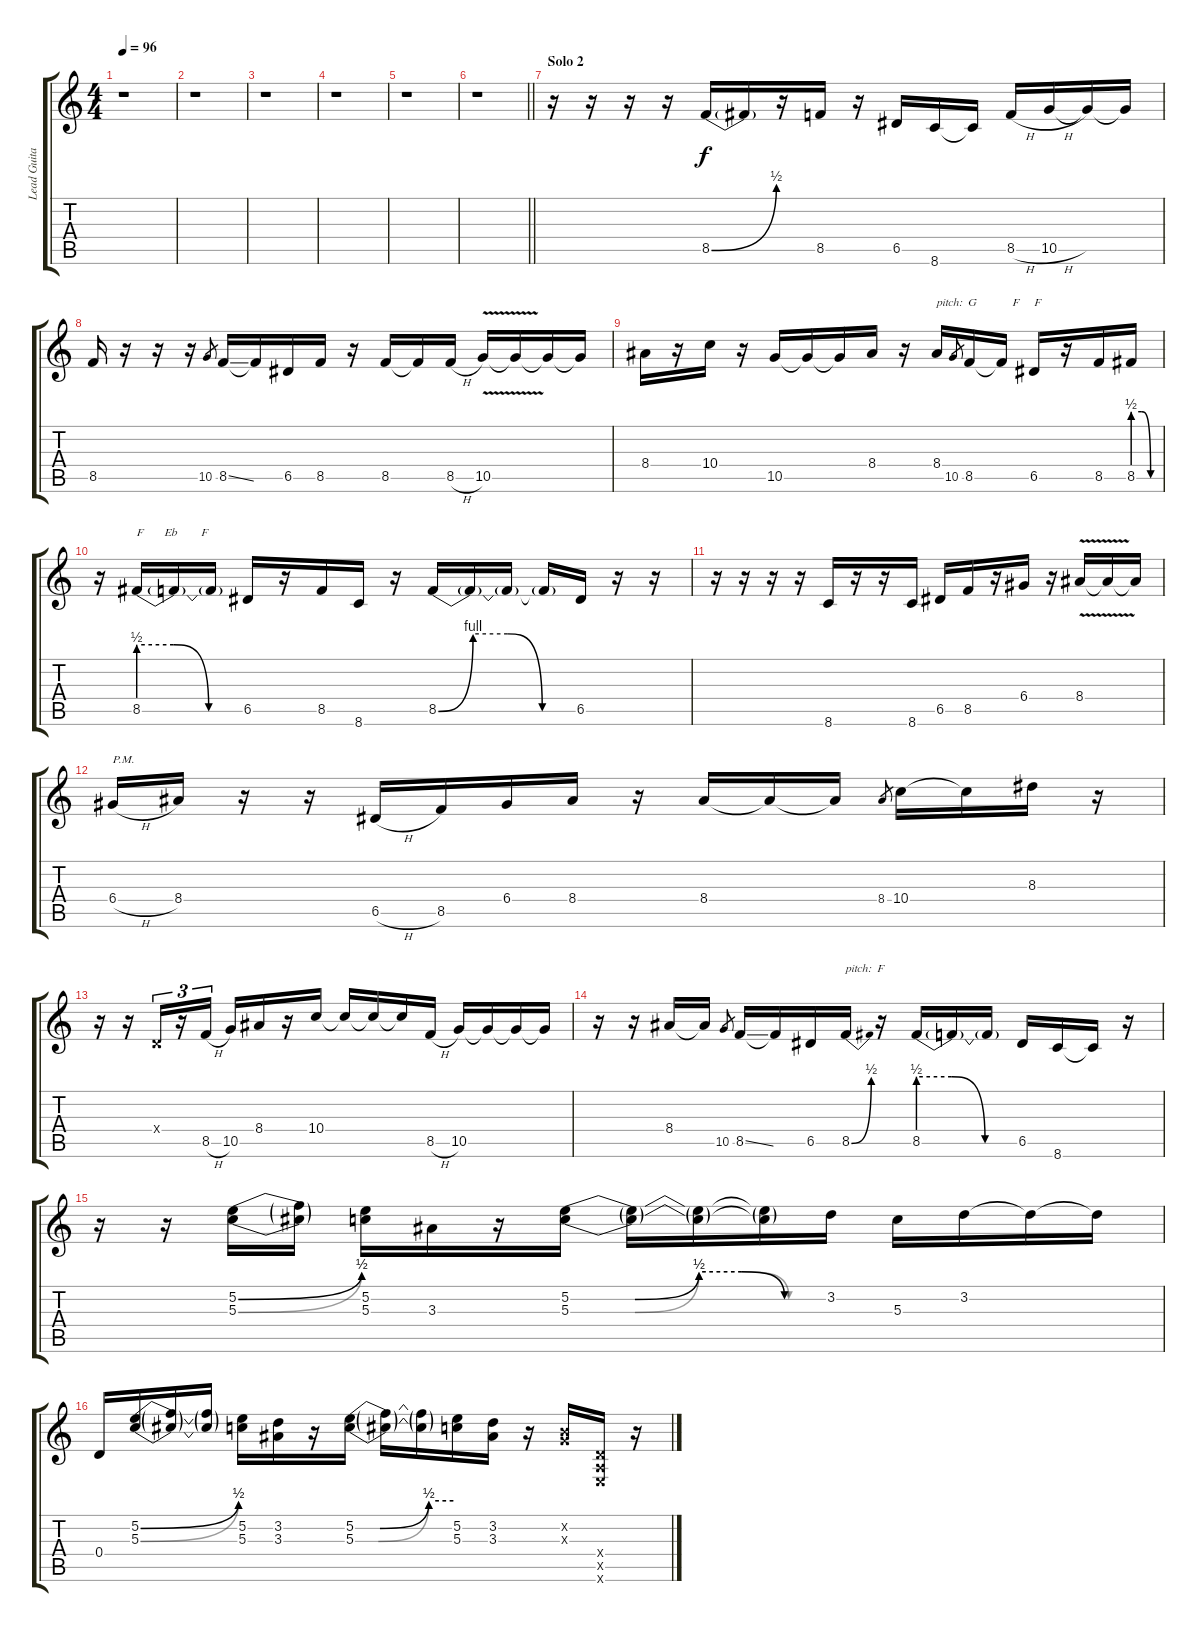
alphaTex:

\track ("Lead Guitar" "Lead Guita") {instrument overdrivenguitar}
\staff {score tabs}
\tuning (E4 B3 G3 D3 A2 E2) {hide}
\ts (4 4)
\tempo 96
\clef g2
\ks c
r.1{dy f} |
r.1 |
r.1 |
r.1 |
r.1 |
\barLineRight lightlight
r.1 |
\section ("" "Solo 2")
r.16 r.16 r.16 r.16 8.5{be (bend 0 0 60 2)}.16 8.5{t}.16 r.16 8.5.16 r.16 6.5.16 8.6.16 8.6{t}.16 8.5{h}.16 10.5{h}.16 10.5{t}.16 10.5{t}.16 |
8.5.16 r.16 r.16 r.16 10.5.8{gr} 8.5{ss}.16 8.5{t}.16 6.5.16 8.5.16 r.16 8.5.16 8.5{t}.16 8.5{h}.16 10.5{v}.16 10.5{t}.16 10.5{t}.16 10.5{t}.16 |
8.4.16 r.16 10.4.16 r.16 10.5.16 10.5{t}.16 10.5{t}.16 8.4.16 r.16 8.4.16{txt "pitch:  G            F     F"} 10.5.8{gr} 8.5.16 8.5{t}.16 6.5.16 r.16 8.5.16 8.5{be (custom 0 2 20 2 40 0 60 0)}.16 |
r.16 8.5{be (custom 0 2 20 2 40 0 60 0)}.16{txt "F       Eb        F"} 8.5{t}.16 8.5{t}.16 6.5.16 r.16 8.5.16 8.6.16 r.16 8.5{be (custom 0 0 15 4 30 4 45 0 60 0)}.16 8.5{t}.16 8.5{t}.16 8.5{t}.16 6.5.16 r.16 r.16 |
r.16 r.16 r.16 r.16 8.6.16 r.16 r.16 8.6.16 6.5.16 8.5.16 r.16 6.4.16 r.16 8.4{v}.16 8.4{t}.16 8.4{t}.16 |
6.4{h}.16{txt "P.M."} 8.4.16 r.16 r.16 6.5{h}.16 8.5.16 6.4.16 8.4.16 r.16 8.4.16 8.4{t}.16 8.4{t}.16 8.4.8{gr} 10.4.16 10.4{t}.16 8.3.16 r.16 |
r.16 r.16 0.4{x}.16{tu (3 2)} r.16{tu (3 2)} 8.5{h}.16{tu (3 2)} 10.5.16 8.4.16 r.16 10.4.16 10.4{t}.16 10.4{t}.16 10.4{t}.16 8.5{h}.16 10.5.16 10.5{t}.16 10.5{t}.16 10.5{t}.16 |
r.16 r.16 8.4.16 8.4{t}.16 10.5.8{gr} 8.5{ss}.16 8.5{t}.16 6.5.16 8.5{be (bend 0 0 60 2)}.16{txt "pitch:  F"} r.16 8.5{be (custom 0 2 20 2 40 0 60 0)}.16 8.5{t}.16 8.5{t}.16 6.5.16 8.6.16 8.6{t}.16 r.16 |
r.16 r.16 (5.2{be (bend 0 0 60 2)} 5.3{be (bend 0 0 60 2)}).16 (5.2{t} 5.3{t}).16 (5.2 5.3).16 3.3.16 r.16 (5.2{be (custom 0 0 15 0 30 2 40 2 50 0 60 0)} 5.3{be (custom 0 0 15 0 30 2 40 2 51 0 60 0)}).16 (5.2{t} 5.3{t}).16 (5.2{t} 5.3{t}).16 (5.2{t} 5.3{t}).16 3.2.16 5.3.16 3.2.16 3.2{t}.16 3.2{t}.16 |
0.4.16 (5.2{be (bend 0 0 60 2)} 5.3{be (bend 0 0 60 2)}).16 (5.2{t} 5.3{t}).16 (5.2{t} 5.3{t}).16 (5.2 5.3).16 (3.2 3.3).16 r.16 (5.2{be (custom 0 0 15 0 45 2 60 2)} 5.3{be (custom 0 0 14 0 45 2 60 2)}).16 (5.2{t} 5.3{t}).16 (5.2{t} 5.3{t}).16 (5.2 5.3).16 (3.2 3.3).16 r.16 (0.2{x} 0.3{x}).16 (0.4{x} 0.5{x} 0.6{x}).16 r.16
